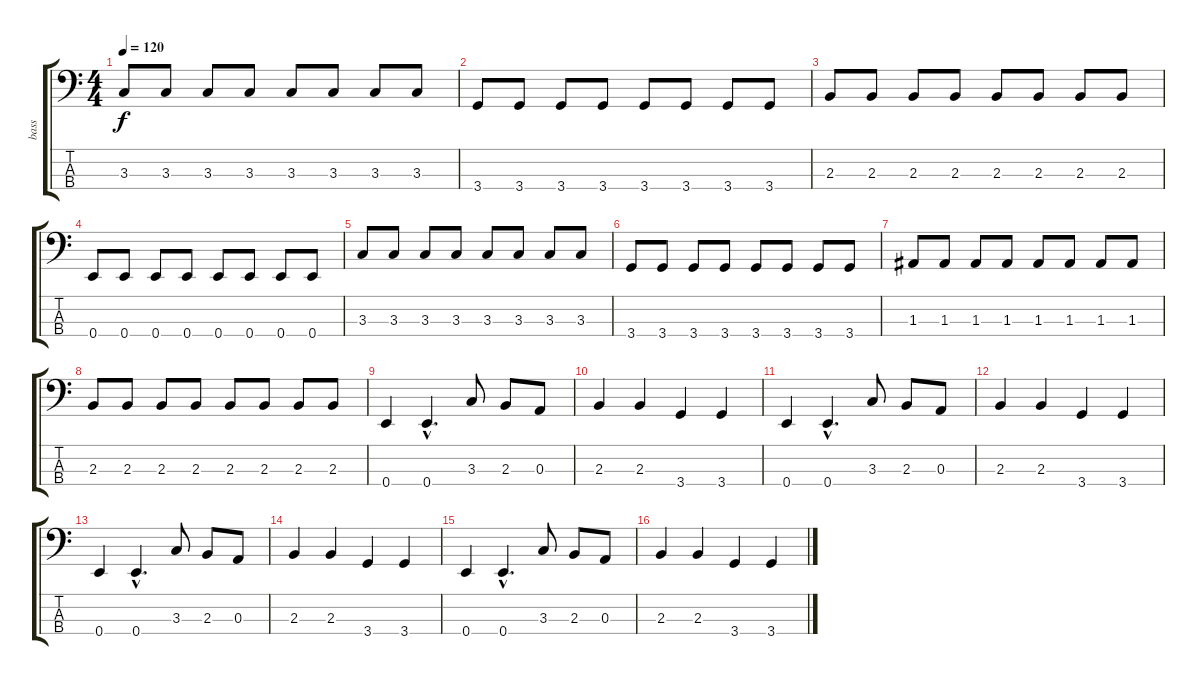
\track ("bass" "bass") {instrument electricbasspick}
\staff {score tabs}
\tuning (G2 D2 A1 E1) {hide}
\ts (4 4)
\tempo 120
\clef f4
\ks c
3.3.8{dy f} 3.3.8 3.3.8 3.3.8 3.3.8 3.3.8 3.3.8 3.3.8 |
3.4.8 3.4.8 3.4.8 3.4.8 3.4.8 3.4.8 3.4.8 3.4.8 |
2.3.8 2.3.8 2.3.8 2.3.8 2.3.8 2.3.8 2.3.8 2.3.8 |
0.4.8 0.4.8 0.4.8 0.4.8 0.4.8 0.4.8 0.4.8 0.4.8 |
3.3.8 3.3.8 3.3.8 3.3.8 3.3.8 3.3.8 3.3.8 3.3.8 |
3.4.8 3.4.8 3.4.8 3.4.8 3.4.8 3.4.8 3.4.8 3.4.8 |
1.3.8 1.3.8 1.3.8 1.3.8 1.3.8 1.3.8 1.3.8 1.3.8 |
2.3.8 2.3.8 2.3.8 2.3.8 2.3.8 2.3.8 2.3.8 2.3.8 |
0.4.4 0.4{hac}.4{d} 3.3.8 2.3.8 0.3.8 |
2.3.4 2.3.4 3.4.4 3.4.4 |
0.4.4 0.4{hac}.4{d} 3.3.8 2.3.8 0.3.8 |
2.3.4 2.3.4 3.4.4 3.4.4 |
0.4.4 0.4{hac}.4{d} 3.3.8 2.3.8 0.3.8 |
2.3.4 2.3.4 3.4.4 3.4.4 |
0.4.4 0.4{hac}.4{d} 3.3.8 2.3.8 0.3.8 |
2.3.4 2.3.4 3.4.4 3.4.4
